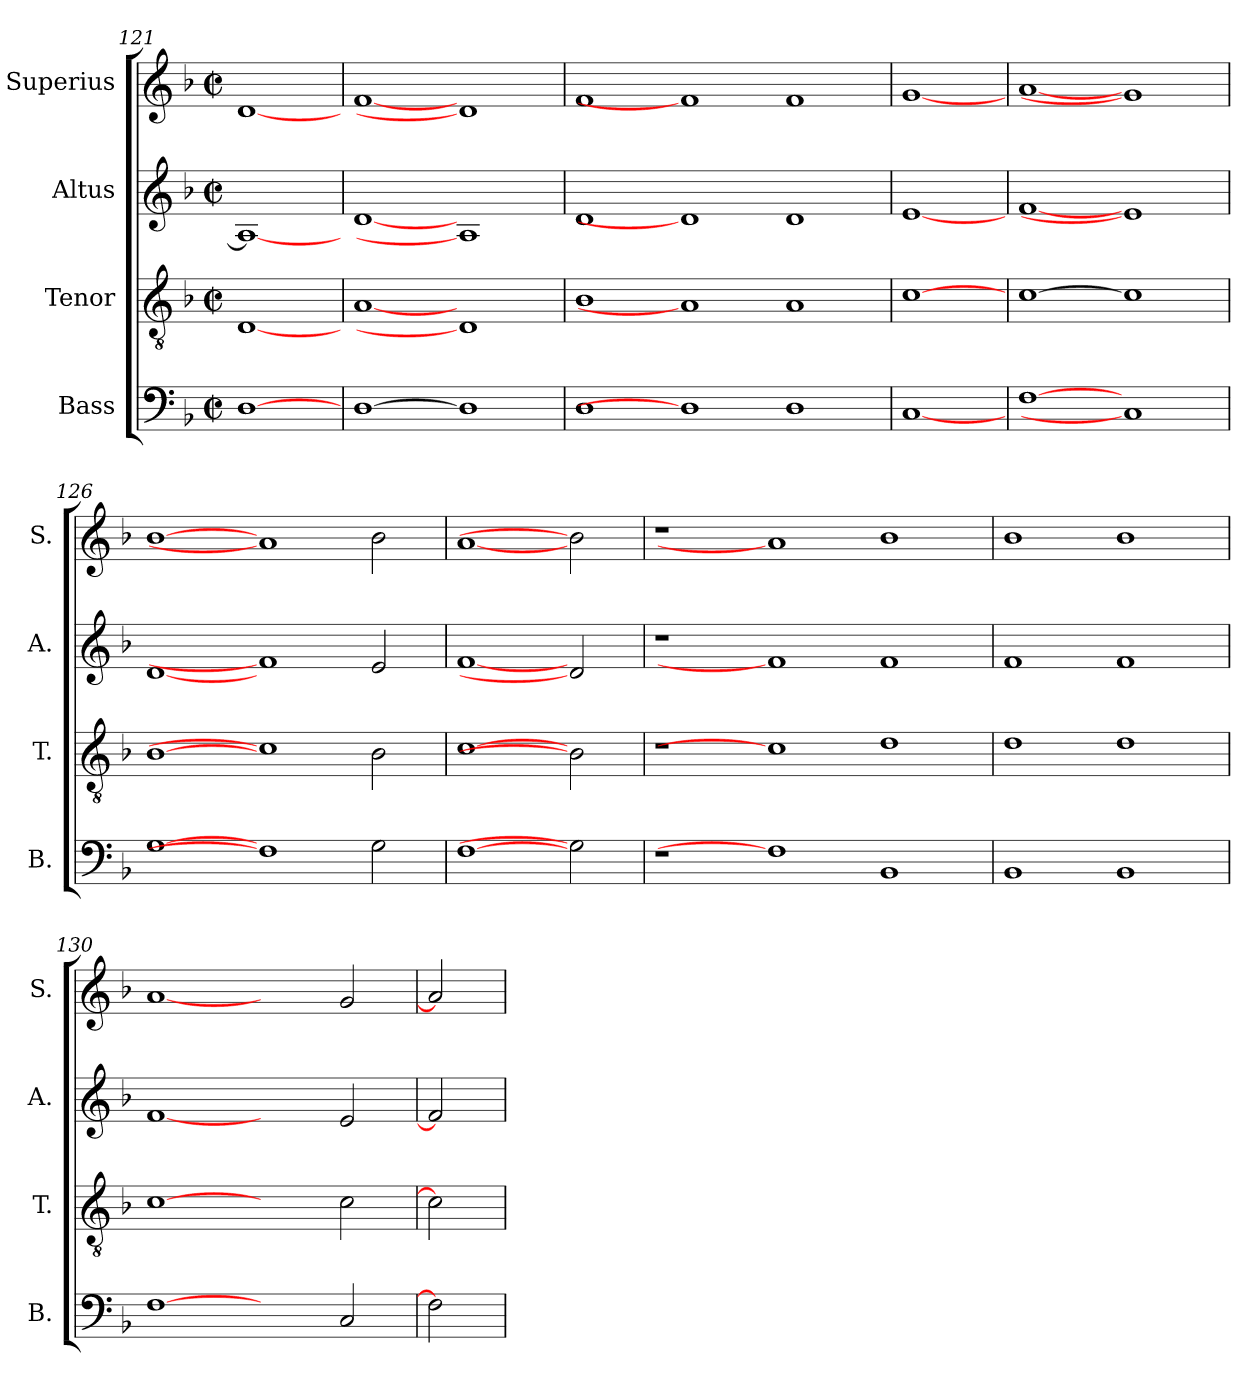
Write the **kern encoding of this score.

**kern	**kern	**kern	**kern
*part4	*part3	*part2	*part1
*staff4	*staff3	*staff2	*staff1
*I"Bass	*I"Tenor	*I"Altus	*I"Superius
*I'B.	*I'T.	*I'A.	*I'S.
*clefF4	*clefGv2	*clefG2	*clefG2
*	*ITrd7c12	*	*
*k[b-]	*k[b-]	*k[b-]	*k[b-]
*F:	*F:	*F:	*F:
*M2/2	*M2/2	*M2/2	*M2/2
*met(c|)	*met(c|)	*met(c|)	*met(c|)
=121	=121	=121	=121
[1Di	[1DDi	1Ai_<	[1di
=122	=122	=122	=122
[1Di	[1AAi	[1di	[1fi
1Di]	1DDi]	1Ai]	1di]
=123	=123	=123	=123
1Di	1BB-i	1di	1fi
1Di]	1AAi]	1di]	1fi]
1Di	1AAi	1di	1fi
=124	=124	=124	=124
[1Ci	[1Ci	[1ei	[1gi
=125	=125	=125	=125
[1Fi	[1Ci	[1fi	[1ai
1Ci]	1Ci]	1ei]	1gi]
=126	=126	=126	=126
[1Gi	[1BB-i	[1di	[1b-i
1Fi]	1Ci]	1fi]	1ai]
2Gi\	2BB-i\	2ei/	2b-i\
=127	=127	=127	=127
[1Fi	[1Ci	[1fi	[1ai
2Gi]	2BB-i]	2di]	2b-i]
!!LO:LB:g=z
=128	=128	=128	=128
1r	1r	1r	1r
1Fi]	1Ci]	1fi]	1ai]
1BB-i	1Di	1fi	1b-i
=129	=129	=129	=129
1BB-i	1Di	1fi	1b-i
1BB-i	1Di	1fi	1b-i
=130	=130	=130	=130
[1Fi	[1Ci	[1fi	[1ai
2ryy	2ryy	2ryy	2ryy
2Ci/	2Ci\	2ei/	2gi/
=131	=131	=131	=131
2Fi]	2Ci]	2fi]	2ai]
=	=	=	=
*-	*-	*-	*-
